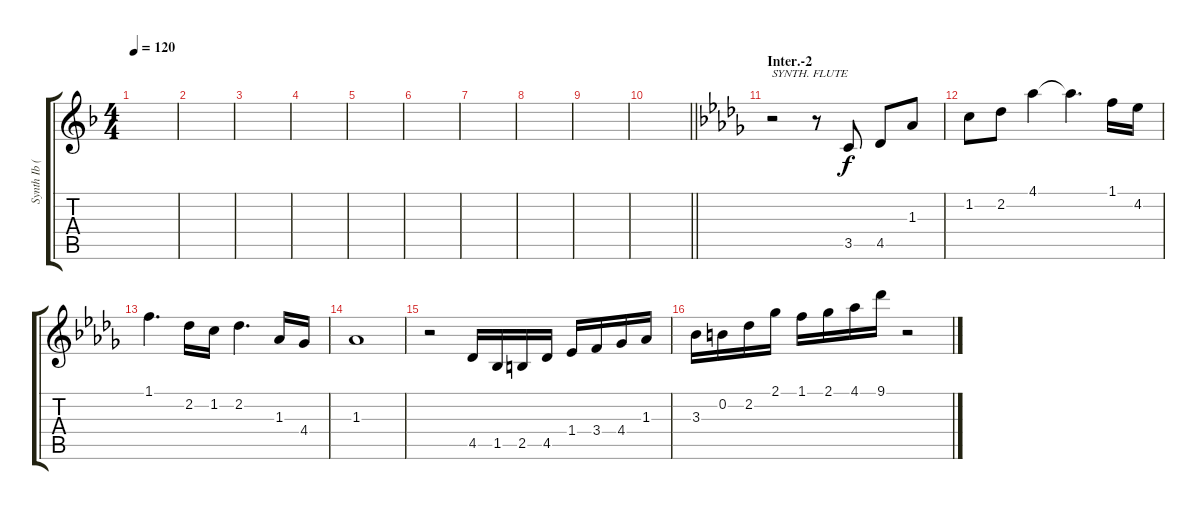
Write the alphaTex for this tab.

\track ("Synth Ib (Kotobuki Tsumugi)" "Synth Ib (") {instrument lead1square}
\staff {score tabs}
\tuning (E5 B4 G4 D4 A3 E3) {hide}
\ts (4 4)
\tempo 120
\clef g2
\ks f
|
|
|
|
|
|
|
|
|
\barLineRight lightlight
|
\section ("" "Inter.-2")
\ks db
r.2{txt "SYNTH. FLUTE"} r.8 3.5.8 4.5.8 1.3.8 |
1.2.8 2.2.8 4.1.4 4.1{t}.4{d} 1.1.16 4.2.16 |
1.1.4{d} 2.2.16 1.2.16 2.2.4{d} 1.3.16 4.4.16 |
1.3.1 |
r.2 4.5.16 1.5.16 2.5.16 4.5.16 1.4.16 3.4.16 4.4.16 1.3.16 |
3.3.16 0.2.16 2.2.16 2.1.16 1.1.16 2.1.16 4.1.16 9.1.16 r.2
